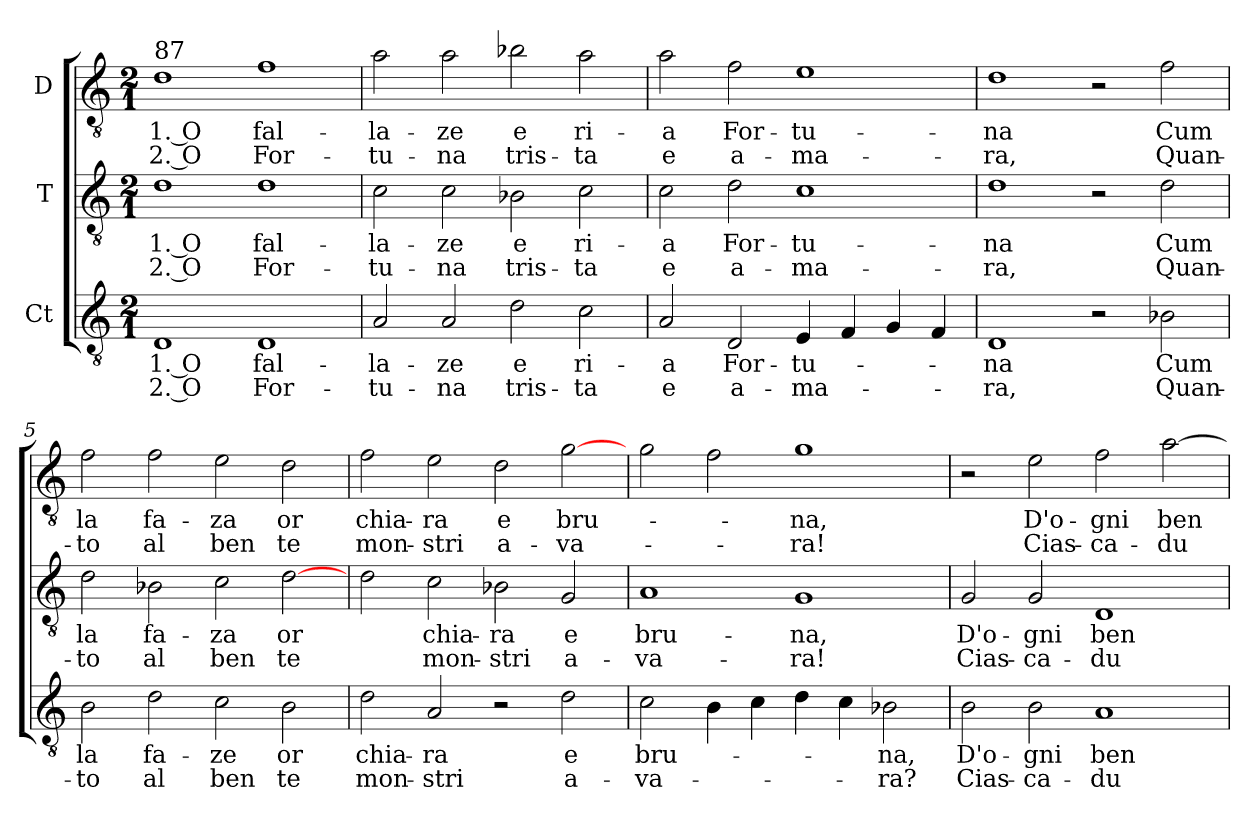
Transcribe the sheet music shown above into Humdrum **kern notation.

**kern	**text	**text	**kern	**text	**text	**kern	**text	**text
*part3	*part3	*part3	*part2	*part2	*part2	*part1	*part1	*part1
*staff3	*staff3	*staff3	*staff2	*staff2	*staff2	*staff1	*staff1	*staff1
*I"Ct	*	*	*I"T	*	*	*I"D	*	*
!!LO:PB:g=z
*clefGv2	*	*	*clefGv2	*	*	*clefGv2	*	*
*ITrd7c12	*	*	*ITrd7c12	*	*	*ITrd7c12	*	*
*k[]	*	*	*k[]	*	*	*k[]	*	*
*C:	*	*	*C:	*	*	*C:	*	*
*M2/1	*	*	*M2/1	*	*	*M2/1	*	*
=1	=1	=1	=1	=1	=1	=1	=1	=1
!	!LO:LY:b:color=#000000	!LO:LY:b:color=#000000	!	!	!	!	!	!
!	!	!	!	!LO:LY:b:color=#000000	!LO:LY:b:color=#000000	!	!	!
!	!	!	!	!	!	!LO:TX:a:t=87	!	!
!	!	!	!	!	!	!	!LO:LY:b:color=#000000	!LO:LY:b:color=#000000
1DDi/	1. O	2. O	1Di\	1. O	2. O	1Di\	1. O	2. O
!	!LO:LY:b:color=#000000	!LO:LY:b:color=#000000	!	!	!	!	!	!
!	!	!	!	!LO:LY:b:color=#000000	!LO:LY:b:color=#000000	!	!	!
!	!	!	!	!	!	!	!LO:LY:b:color=#000000	!LO:LY:b:color=#000000
1DDi/	fal-	For-	1Di\	fal-	For-	1Fi\	fal-	For-
=2	=2	=2	=2	=2	=2	=2	=2	=2
!	!LO:LY:b:color=#000000	!LO:LY:b:color=#000000	!	!	!	!	!	!
!	!	!	!	!LO:LY:b:color=#000000	!LO:LY:b:color=#000000	!	!	!
!	!	!	!	!	!	!	!LO:LY:b:color=#000000	!LO:LY:b:color=#000000
2AAi/	-la-	-tu-	2Ci\	-la-	-tu-	2Ai\	-la-	-tu-
!	!LO:LY:b:color=#000000	!LO:LY:b:color=#000000	!	!	!	!	!	!
!	!	!	!	!LO:LY:b:color=#000000	!LO:LY:b:color=#000000	!	!	!
!	!	!	!	!	!	!	!LO:LY:b:color=#000000	!LO:LY:b:color=#000000
2AAi/	-ze	-na	2Ci\	-ze	-na	2Ai\	-ze	-na
!	!LO:LY:b:color=#000000	!LO:LY:b:color=#000000	!	!	!	!	!	!
!	!	!	!	!LO:LY:b:color=#000000	!LO:LY:b:color=#000000	!	!	!
!	!	!	!	!	!	!	!LO:LY:b:color=#000000	!LO:LY:b:color=#000000
2Di\	e	tris-	2BB-Xi\	e	tris-	2B-Xi\	e	tris-
!	!LO:LY:b:color=#000000	!LO:LY:b:color=#000000	!	!	!	!	!	!
!	!	!	!	!LO:LY:b:color=#000000	!LO:LY:b:color=#000000	!	!	!
!	!	!	!	!	!	!	!LO:LY:b:color=#000000	!LO:LY:b:color=#000000
2Ci\	ri-	-ta	2Ci\	ri-	-ta	2Ai\	ri-	-ta
=3	=3	=3	=3	=3	=3	=3	=3	=3
!	!LO:LY:b:color=#000000	!LO:LY:b:color=#000000	!	!	!	!	!	!
!	!	!	!	!LO:LY:b:color=#000000	!LO:LY:b:color=#000000	!	!	!
!	!	!	!	!	!	!	!LO:LY:b:color=#000000	!LO:LY:b:color=#000000
2AAi/	-a	e	2Ci\	-a	e	2Ai\	-a	e
!	!LO:LY:b:color=#000000	!LO:LY:b:color=#000000	!	!	!	!	!	!
!	!	!	!	!LO:LY:b:color=#000000	!LO:LY:b:color=#000000	!	!	!
!	!	!	!	!	!	!	!LO:LY:b:color=#000000	!LO:LY:b:color=#000000
2DDi/	For-	a-	2Di\	For-	a-	2Fi\	For-	a-
!	!LO:LY:b:color=#000000	!LO:LY:b:color=#000000	!	!	!	!	!	!
!	!	!	!	!LO:LY:b:color=#000000	!LO:LY:b:color=#000000	!	!	!
!	!	!	!	!	!	!	!LO:LY:b:color=#000000	!LO:LY:b:color=#000000
4EEi/	-tu-	-ma-	1Ci\	-tu-	-ma-	1Ei\	-tu-	-ma-
4FFi/	.	.	.	.	.	.	.	.
4GGi/	.	.	.	.	.	.	.	.
4FFi/	.	.	.	.	.	.	.	.
=4	=4	=4	=4	=4	=4	=4	=4	=4
!	!LO:LY:b:color=#000000	!LO:LY:b:color=#000000	!	!	!	!	!	!
!	!	!	!	!LO:LY:b:color=#000000	!LO:LY:b:color=#000000	!	!	!
!	!	!	!	!	!	!	!LO:LY:b:color=#000000	!LO:LY:b:color=#000000
1DDi/	-na	-ra,	1Di\	-na	-ra,	1Di\	-na	-ra,
2r	.	.	2r	.	.	2r	.	.
!	!LO:LY:b:color=#000000	!LO:LY:b:color=#000000	!	!	!	!	!	!
!	!	!	!	!LO:LY:b:color=#000000	!LO:LY:b:color=#000000	!	!	!
!	!	!	!	!	!	!	!LO:LY:b:color=#000000	!LO:LY:b:color=#000000
2BB-Xi\	Cum	Quan-	2Di\	Cum	Quan-	2Fi\	Cum	Quan-
=5	=5	=5	=5	=5	=5	=5	=5	=5
!	!LO:LY:b:color=#000000	!LO:LY:b:color=#000000	!	!	!	!	!	!
!	!	!	!	!LO:LY:b:color=#000000	!LO:LY:b:color=#000000	!	!	!
!	!	!	!	!	!	!	!LO:LY:b:color=#000000	!LO:LY:b:color=#000000
2BBi\	la	-to	2Di\	la	-to	2Fi\	la	-to
!	!LO:LY:b:color=#000000	!LO:LY:b:color=#000000	!	!	!	!	!	!
!	!	!	!	!LO:LY:b:color=#000000	!LO:LY:b:color=#000000	!	!	!
!	!	!	!	!	!	!	!LO:LY:b:color=#000000	!LO:LY:b:color=#000000
2Di\	fa-	al	2BB-Xi\	fa-	al	2Fi\	fa-	al
!	!LO:LY:b:color=#000000	!LO:LY:b:color=#000000	!	!	!	!	!	!
!	!	!	!	!LO:LY:b:color=#000000	!LO:LY:b:color=#000000	!	!	!
!	!	!	!	!	!	!	!LO:LY:b:color=#000000	!LO:LY:b:color=#000000
2Ci\	-ze	ben	2Ci\	-za	ben	2Ei\	-za	ben
!	!LO:LY:b:color=#000000	!LO:LY:b:color=#000000	!	!	!	!	!	!
!	!	!	!	!LO:LY:b:color=#000000	!LO:LY:b:color=#000000	!	!	!
!	!	!	!	!	!	!	!LO:LY:b:color=#000000	!LO:LY:b:color=#000000
2BBi\	or	te	[2Di\	or	te	2Di\	or	te
=6	=6	=6	=6	=6	=6	=6	=6	=6
!	!LO:LY:b:color=#000000	!LO:LY:b:color=#000000	!	!	!	!	!	!
!	!	!	!	!	!	!	!LO:LY:b:color=#000000	!LO:LY:b:color=#000000
2Di\	chia-	mon-	2Di\	.	.	2Fi\	chia-	mon-
!	!LO:LY:b:color=#000000	!LO:LY:b:color=#000000	!	!	!	!	!	!
!	!	!	!	!LO:LY:b:color=#000000	!LO:LY:b:color=#000000	!	!	!
!	!	!	!	!	!	!	!LO:LY:b:color=#000000	!LO:LY:b:color=#000000
2AAi/	-ra	-stri	2Ci\	chia-	mon-	2Ei\	-ra	-stri
!	!	!	!	!LO:LY:b:color=#000000	!LO:LY:b:color=#000000	!	!	!
!	!	!	!	!	!	!	!LO:LY:b:color=#000000	!LO:LY:b:color=#000000
2r	.	.	2BB-Xi\	-ra	-stri	2Di\	e	a-
!	!LO:LY:b:color=#000000	!LO:LY:b:color=#000000	!	!	!	!	!	!
!	!	!	!	!LO:LY:b:color=#000000	!LO:LY:b:color=#000000	!	!	!
!	!	!	!	!	!	!	!LO:LY:b:color=#000000	!LO:LY:b:color=#000000
2Di\	e	a-	2GGi/	e	a-	[2Gi\	bru-	-va-
!!LO:LB:g=z
=7	=7	=7	=7	=7	=7	=7	=7	=7
!	!LO:LY:b:color=#000000	!LO:LY:b:color=#000000	!	!	!	!	!	!
!	!	!	!	!LO:LY:b:color=#000000	!LO:LY:b:color=#000000	!	!	!
2Ci\	bru-	-va-	1AAi/	bru-	-va-	2Gi\	.	.
4BBi\	.	.	.	.	.	2Fi\	.	.
4Ci\	.	.	.	.	.	.	.	.
!	!	!	!	!LO:LY:b:color=#000000	!LO:LY:b:color=#000000	!	!	!
!	!	!	!	!	!	!	!LO:LY:b:color=#000000	!LO:LY:b:color=#000000
4Di\	.	.	1GGi/	-na,	-ra!	1Gi\	-na,	-ra!
4Ci\	.	.	.	.	.	.	.	.
!	!LO:LY:b:color=#000000	!LO:LY:b:color=#000000	!	!	!	!	!	!
2BB-Xi\	-na,	-ra?	.	.	.	.	.	.
=8	=8	=8	=8	=8	=8	=8	=8	=8
!	!LO:LY:b:color=#000000	!LO:LY:b:color=#000000	!	!	!	!	!	!
!	!	!	!	!LO:LY:b:color=#000000	!LO:LY:b:color=#000000	!	!	!
2BBi\	D'o-	Cias-	2GGi/	D'o-	Cias-	2r	.	.
!	!LO:LY:b:color=#000000	!LO:LY:b:color=#000000	!	!	!	!	!	!
!	!	!	!	!LO:LY:b:color=#000000	!LO:LY:b:color=#000000	!	!	!
!	!	!	!	!	!	!	!LO:LY:b:color=#000000	!LO:LY:b:color=#000000
2BBi\	-gni	-ca-	2GGi/	-gni	-ca-	2Ei\	D'o-	Cias-
!	!LO:LY:b:color=#000000	!LO:LY:b:color=#000000	!	!	!	!	!	!
!	!	!	!	!LO:LY:b:color=#000000	!LO:LY:b:color=#000000	!	!	!
!	!	!	!	!	!	!	!LO:LY:b:color=#000000	!LO:LY:b:color=#000000
1AAi/	ben	-du-	1DDi/	ben	-du-	2Fi\	-gni	-ca-
!	!	!	!	!	!	!	!LO:LY:b:color=#000000	!LO:LY:b:color=#000000
.	.	.	.	.	.	[2Ai\	ben	-du-
=	=	=	=	=	=	=	=	=
*-	*-	*-	*-	*-	*-	*-	*-	*-
